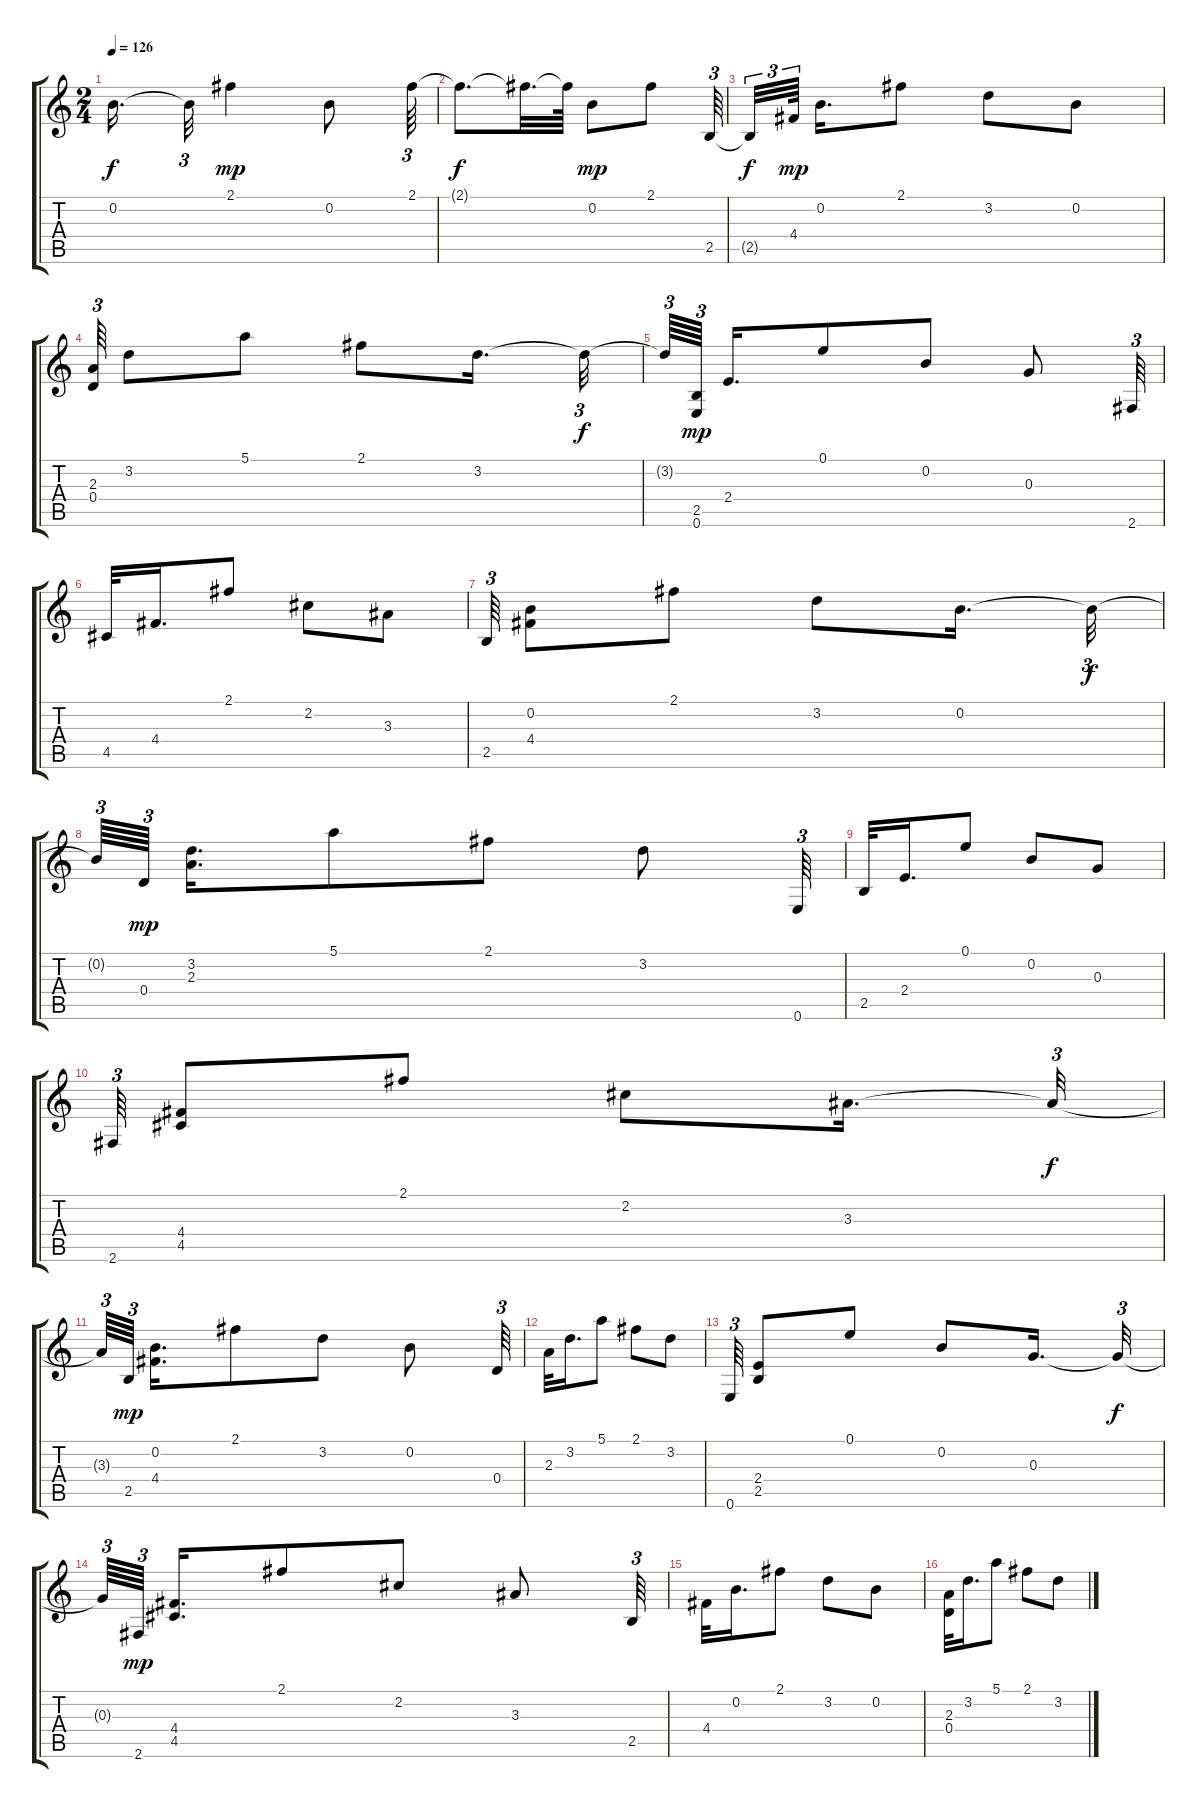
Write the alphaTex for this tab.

\track "" {instrument acousticguitarsteel}
\staff {score tabs}
\tuning (E4 B3 G3 D3 A2 E2) {hide}
\ts (2 4)
\tempo 126
\clef g2
\ks c
0.2{t}.16{d dy f} 0.2{t}.32{tu (3 2)} 2.1.4{dy mp} 0.2.8 2.1.64{tu (3 2)} |
2.1{t}.8{d dy f} 2.1{t}.32{d} 2.1{t}.64 0.2.8{dy mp} 2.1.8 2.5.64{tu (3 2)} |
2.5{t}.32{tu (3 2) dy f} 4.4.64{tu (3 2) dy mp beam splitsecondary} 0.2.16{d} 2.1.8 3.2.8 0.2.8 |
(2.3 0.4).64{tu (3 2)} 3.2.8 5.1.8 2.1.8 3.2.16{d} 3.2{t}.32{tu (3 2) dy f} |
3.2{t}.64{tu (3 2)} (2.5 0.6).64{tu (3 2) dy mp beam splitsecondary} 2.4.16{d} 0.1.8 0.2.8 0.3.8 2.6.64{tu (3 2)} |
4.5.32 4.4.16{d} 2.1.8 2.2.8 3.3.8 |
2.5.64{tu (3 2)} (0.2 4.4).8 2.1.8 3.2.8 0.2.16{d} 0.2{t}.32{tu (3 2) dy f} |
0.2{t}.64{tu (3 2)} 0.4.64{tu (3 2) dy mp beam splitsecondary} (3.2 2.3).16{d} 5.1.8 2.1.8 3.2.8 0.6.64{tu (3 2)} |
2.5.32 2.4.16{d} 0.1.8 0.2.8 0.3.8 |
2.6.64{tu (3 2)} (4.4 4.5).8 2.1.8 2.2.8 3.3.16{d} 3.3{t}.32{tu (3 2) dy f} |
3.3{t}.64{tu (3 2)} 2.5.64{tu (3 2) dy mp beam splitsecondary} (0.2 4.4).16{d} 2.1.8 3.2.8 0.2.8 0.4.64{tu (3 2)} |
2.3.32 3.2.16{d} 5.1.8 2.1.8 3.2.8 |
0.6.64{tu (3 2)} (2.4 2.5).8 0.1.8 0.2.8 0.3.16{d} 0.3{t}.32{tu (3 2) dy f} |
0.3{t}.64{tu (3 2)} 2.6.64{tu (3 2) dy mp beam splitsecondary} (4.4 4.5).16{d} 2.1.8 2.2.8 3.3.8 2.5.64{tu (3 2)} |
4.4.32 0.2.16{d} 2.1.8 3.2.8 0.2.8 |
(2.3 0.4).32 3.2.16{d} 5.1.8 2.1.8 3.2.8
